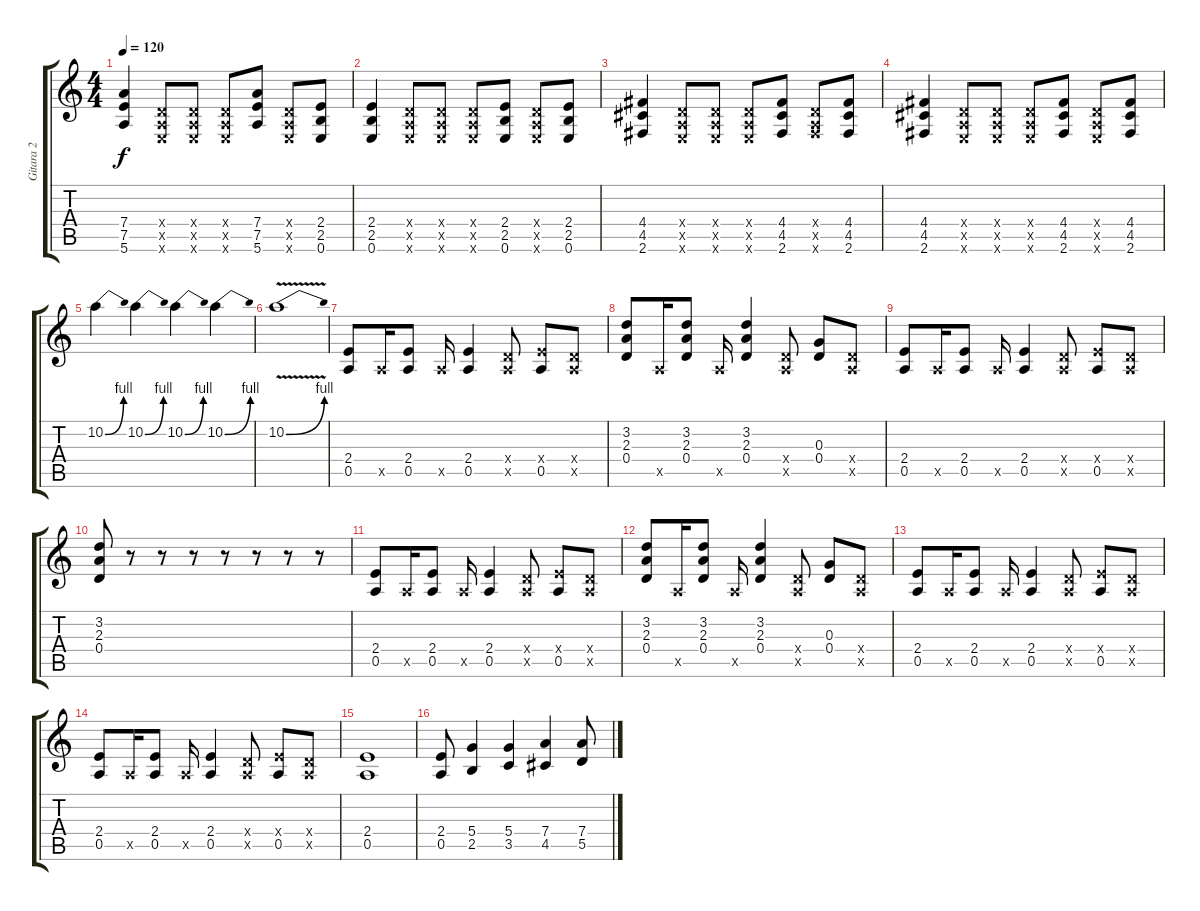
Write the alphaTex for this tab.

\track ("Gitara 2" "Gitara 2") {instrument distortionguitar}
\staff {score tabs}
\tuning (E4 B3 G3 D3 A2 E2) {hide}
\ts (4 4)
\tempo 120
\clef g2
\ks c
(7.4 7.5 5.6).4{dy f} (0.4{x} 0.5{x} 0.6{x}).8 (0.4{x} 0.5{x} 0.6{x}).8 (0.4{x} 0.5{x} 0.6{x}).8 (7.4 7.5 5.6).8 (0.4{x} 0.5{x} 0.6{x}).8 (2.4 2.5 0.6).8 |
(2.4 2.5 0.6).4 (0.4{x} 0.5{x} 0.6{x}).8 (0.4{x} 0.5{x} 0.6{x}).8 (0.4{x} 0.5{x} 0.6{x}).8 (2.4 2.5 0.6).8 (0.4{x} 0.5{x} 0.6{x}).8 (2.4 2.5 0.6).8 |
(4.4 4.5 2.6).4 (0.4{x} 0.5{x} 0.6{x}).8 (0.4{x} 0.5{x} 0.6{x}).8 (0.4{x} 0.5{x} 0.6{x}).8 (4.4 4.5 2.6).8 (0.4{x} 0.5{x} 2.6{x}).8 (4.4 4.5 2.6).8 |
(4.4 4.5 2.6).4 (0.4{x} 0.5{x} 0.6{x}).8 (0.4{x} 0.5{x} 0.6{x}).8 (0.4{x} 0.5{x} 0.6{x}).8 (4.4 4.5 2.6).8 (0.4{x} 0.5{x} 0.6{x}).8 (4.4 4.5 2.6).8 |
10.2{be (bend 0 0 60 4)}.4 10.2{be (bend 0 0 60 4)}.4 10.2{be (bend 0 0 60 4)}.4 10.2{be (bend 0 0 60 4)}.4 |
10.2{be (bend 0 0 60 4) v}.1 |
(2.4 0.5).8 0.5{x}.16 (2.4 0.5).8 0.5{x}.16 (2.4 0.5).4 (0.4{x} 0.5{x}).8 (2.4{x} 0.5).8 (0.4{x} 0.5{x}).8 |
(3.2 2.3 0.4).8 0.5{x}.16 (3.2 2.3 0.4).8 0.5{x}.16 (3.2 2.3 0.4).4 (0.4{x} 0.5{x}).8 (0.3 0.4).8 (0.4{x} 0.5{x}).8 |
(2.4 0.5).8 0.5{x}.16 (2.4 0.5).8 0.5{x}.16 (2.4 0.5).4 (0.4{x} 0.5{x}).8 (2.4{x} 0.5).8 (0.4{x} 0.5{x}).8 |
(3.2 2.3 0.4).8 r.8 r.8 r.8 r.8 r.8 r.8 r.8 |
(2.4 0.5).8 0.5{x}.16 (2.4 0.5).8 0.5{x}.16 (2.4 0.5).4 (0.4{x} 0.5{x}).8 (2.4{x} 0.5).8 (0.4{x} 0.5{x}).8 |
(3.2 2.3 0.4).8 0.5{x}.16 (3.2 2.3 0.4).8 0.5{x}.16 (3.2 2.3 0.4).4 (0.4{x} 0.5{x}).8 (0.3 0.4).8 (0.4{x} 0.5{x}).8 |
(2.4 0.5).8 0.5{x}.16 (2.4 0.5).8 0.5{x}.16 (2.4 0.5).4 (0.4{x} 0.5{x}).8 (2.4{x} 0.5).8 (0.4{x} 0.5{x}).8 |
(2.4 0.5).8 0.5{x}.16 (2.4 0.5).8 0.5{x}.16 (2.4 0.5).4 (0.4{x} 0.5{x}).8 (2.4{x} 0.5).8 (0.4{x} 0.5{x}).8 |
(2.4 0.5).1 |
(2.4 0.5).8 (5.4 2.5).4 (5.4 3.5).4 (7.4 4.5).4 (7.4 5.5).8
